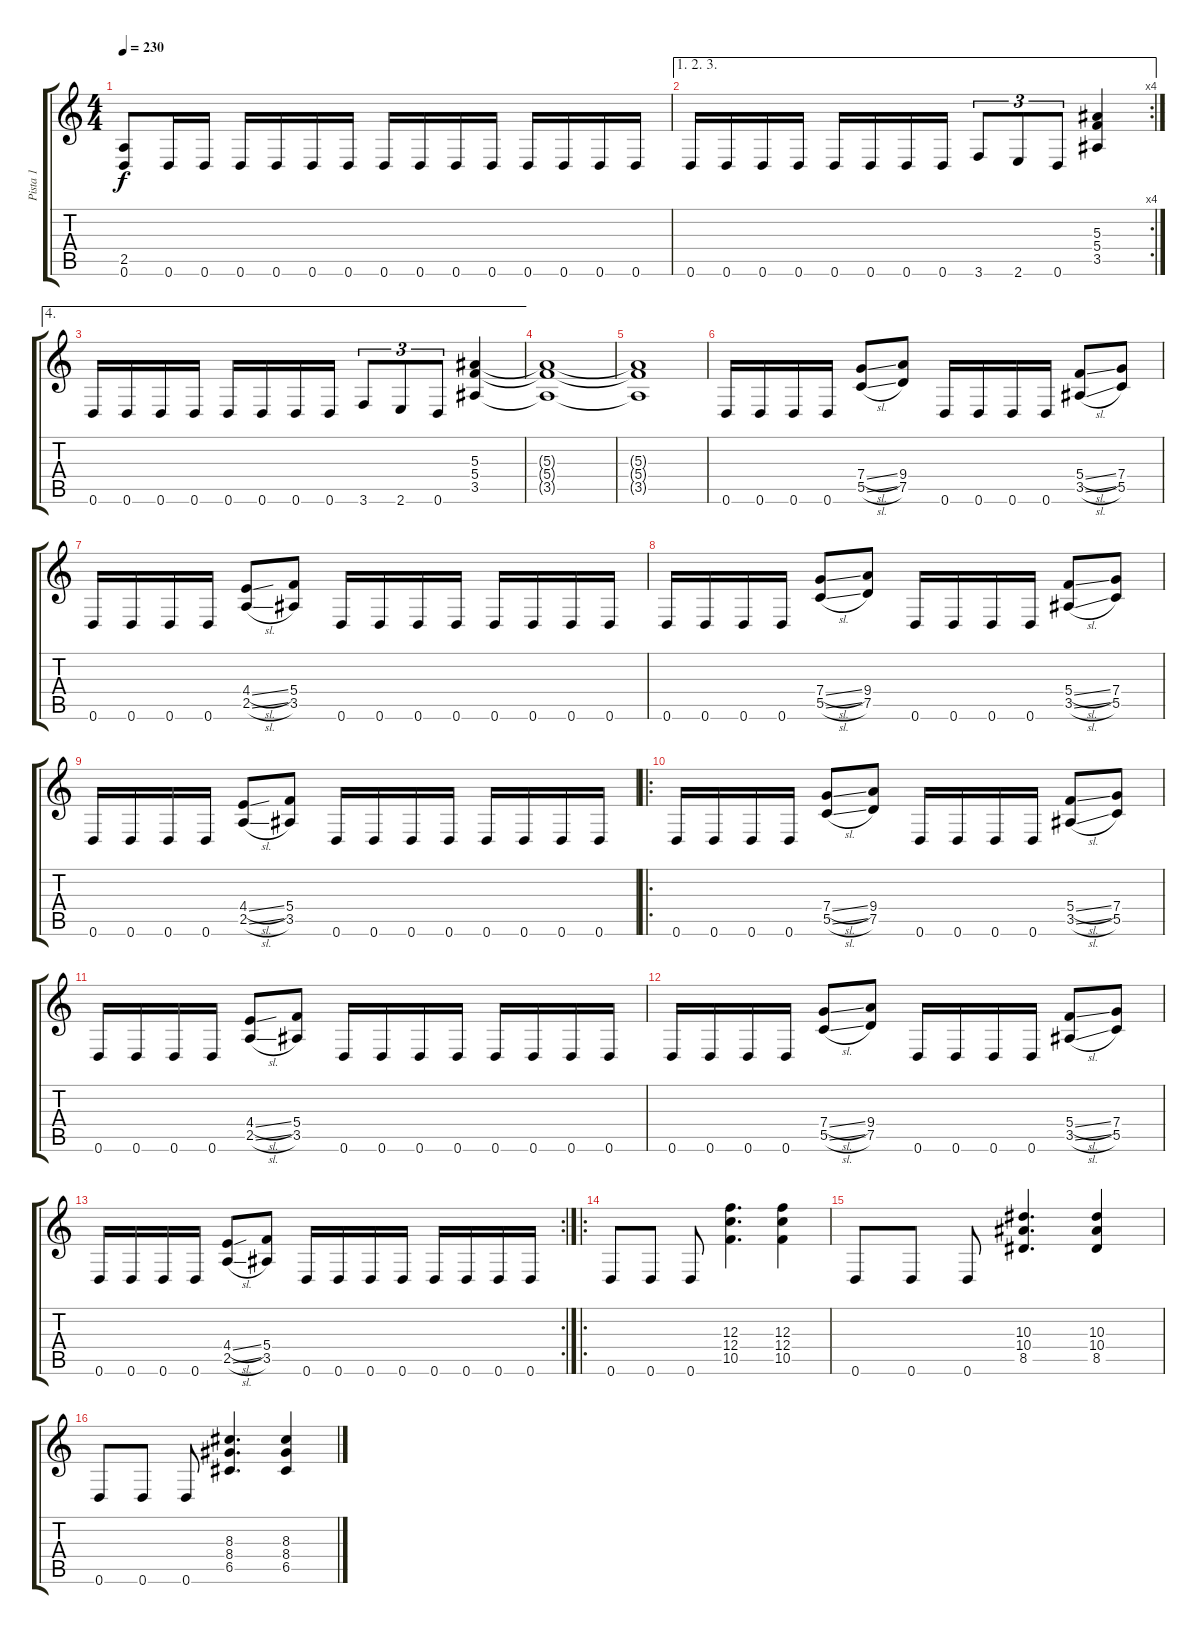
\track ("Pista 1" "Pista 1") {instrument overdrivenguitar}
\staff {score tabs}
\tuning (D4 A3 F3 C3 G2 D2) {hide}
\ts (4 4)
\tempo 230
\clef g2
\ks c
(2.5 0.6).8{dy f} 0.6.16 0.6.16 0.6.16 0.6.16 0.6.16 0.6.16 0.6.16 0.6.16 0.6.16 0.6.16 0.6.16 0.6.16 0.6.16 0.6.16 |
\ae (1 2 3)
\rc 4
0.6.16 0.6.16 0.6.16 0.6.16 0.6.16 0.6.16 0.6.16 0.6.16 3.6.8{tu (3 2)} 2.6.8{tu (3 2)} 0.6.8{tu (3 2)} (5.3 5.4 3.5).4 |
\ae 4
0.6.16 0.6.16 0.6.16 0.6.16 0.6.16 0.6.16 0.6.16 0.6.16 3.6.8{tu (3 2)} 2.6.8{tu (3 2)} 0.6.8{tu (3 2)} (5.3 5.4 3.5).4 |
(5.3{t} 5.4{t} 3.5{t}).1 |
(5.3{t} 5.4{t} 3.5{t}).1 |
0.6.16 0.6.16 0.6.16 0.6.16 (7.4{sl} 5.5{sl}).8 (9.4 7.5).8 0.6.16 0.6.16 0.6.16 0.6.16 (5.4{sl} 3.5{sl}).8 (7.4 5.5).8 |
0.6.16 0.6.16 0.6.16 0.6.16 (4.4{sl} 2.5{sl}).8 (5.4 3.5).8 0.6.16 0.6.16 0.6.16 0.6.16 0.6.16 0.6.16 0.6.16 0.6.16 |
0.6.16 0.6.16 0.6.16 0.6.16 (7.4{sl} 5.5{sl}).8 (9.4 7.5).8 0.6.16 0.6.16 0.6.16 0.6.16 (5.4{sl} 3.5{sl}).8 (7.4 5.5).8 |
0.6.16 0.6.16 0.6.16 0.6.16 (4.4{sl} 2.5{sl}).8 (5.4 3.5).8 0.6.16 0.6.16 0.6.16 0.6.16 0.6.16 0.6.16 0.6.16 0.6.16 |
\ro
0.6.16 0.6.16 0.6.16 0.6.16 (7.4{sl} 5.5{sl}).8 (9.4 7.5).8 0.6.16 0.6.16 0.6.16 0.6.16 (5.4{sl} 3.5{sl}).8 (7.4 5.5).8 |
0.6.16 0.6.16 0.6.16 0.6.16 (4.4{sl} 2.5{sl}).8 (5.4 3.5).8 0.6.16 0.6.16 0.6.16 0.6.16 0.6.16 0.6.16 0.6.16 0.6.16 |
0.6.16 0.6.16 0.6.16 0.6.16 (7.4{sl} 5.5{sl}).8 (9.4 7.5).8 0.6.16 0.6.16 0.6.16 0.6.16 (5.4{sl} 3.5{sl}).8 (7.4 5.5).8 |
\rc 2
0.6.16 0.6.16 0.6.16 0.6.16 (4.4{sl} 2.5{sl}).8 (5.4 3.5).8 0.6.16 0.6.16 0.6.16 0.6.16 0.6.16 0.6.16 0.6.16 0.6.16 |
\ro
0.6.8 0.6.8 0.6.8 (12.3 12.4 10.5).4{d} (12.3 12.4 10.5).4 |
0.6.8 0.6.8 0.6.8 (10.3 10.4 8.5).4{d} (10.3 10.4 8.5).4 |
0.6.8 0.6.8 0.6.8 (8.3 8.4 6.5).4{d} (8.3 8.4 6.5).4
